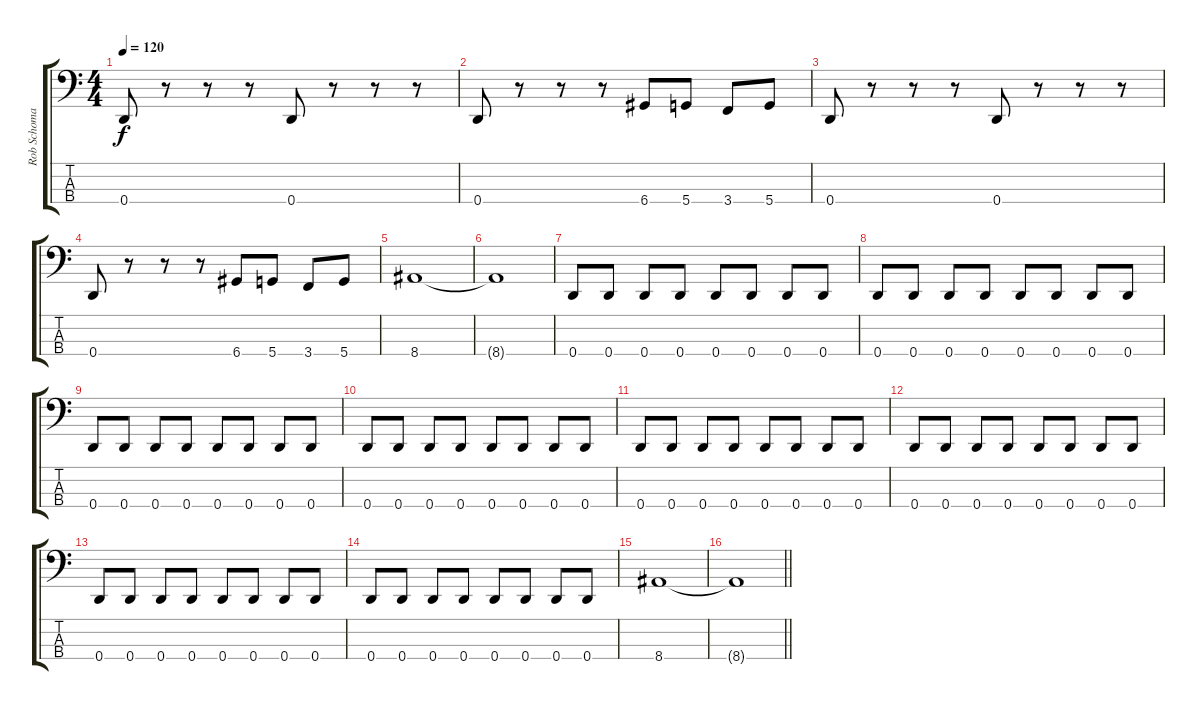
\track ("Rob Schomaker" "Rob Schoma") {instrument electricbassfinger}
\staff {score tabs}
\tuning (G2 D2 A1 D1) {hide}
\ts (4 4)
\tempo 120
\clef f4
\ks c
0.4.8{dy f} r.8 r.8 r.8 0.4.8 r.8 r.8 r.8 |
0.4.8 r.8 r.8 r.8 6.4.8 5.4.8 3.4.8 5.4.8 |
0.4.8 r.8 r.8 r.8 0.4.8 r.8 r.8 r.8 |
0.4.8 r.8 r.8 r.8 6.4.8 5.4.8 3.4.8 5.4.8 |
8.4.1 |
8.4{t}.1 |
0.4.8 0.4.8 0.4.8 0.4.8 0.4.8 0.4.8 0.4.8 0.4.8 |
0.4.8 0.4.8 0.4.8 0.4.8 0.4.8 0.4.8 0.4.8 0.4.8 |
0.4.8 0.4.8 0.4.8 0.4.8 0.4.8 0.4.8 0.4.8 0.4.8 |
0.4.8 0.4.8 0.4.8 0.4.8 0.4.8 0.4.8 0.4.8 0.4.8 |
0.4.8 0.4.8 0.4.8 0.4.8 0.4.8 0.4.8 0.4.8 0.4.8 |
0.4.8 0.4.8 0.4.8 0.4.8 0.4.8 0.4.8 0.4.8 0.4.8 |
0.4.8 0.4.8 0.4.8 0.4.8 0.4.8 0.4.8 0.4.8 0.4.8 |
0.4.8 0.4.8 0.4.8 0.4.8 0.4.8 0.4.8 0.4.8 0.4.8 |
8.4.1 |
\barLineRight lightlight
8.4{t}.1
